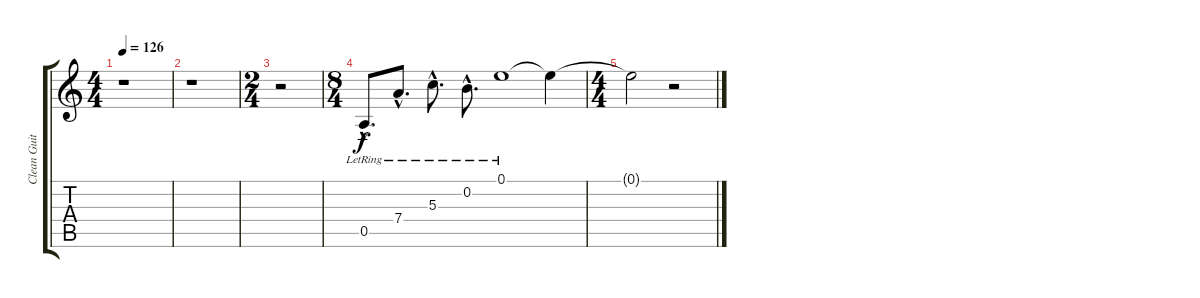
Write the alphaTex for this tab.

\track ("Clean Guitar 2" "Clean Guit") {instrument acousticguitarsteel}
\staff {score tabs}
\tuning (E4 B3 G3 D3 A2 E2) {hide}
\ts (4 4)
\tempo 126
\clef g2
\ks c
r.1{dy f} |
r.1 |
\ts (2 4)
r.2 |
\ts (8 4)
0.5{hac lr}.8{d} 7.4{hac lr}.8{d} 5.3{hac lr}.8{d} 0.2{hac lr}.8{d} 0.1{lr}.1 0.1{t}.4 |
\ts (4 4)
0.1{t}.2 r.2
